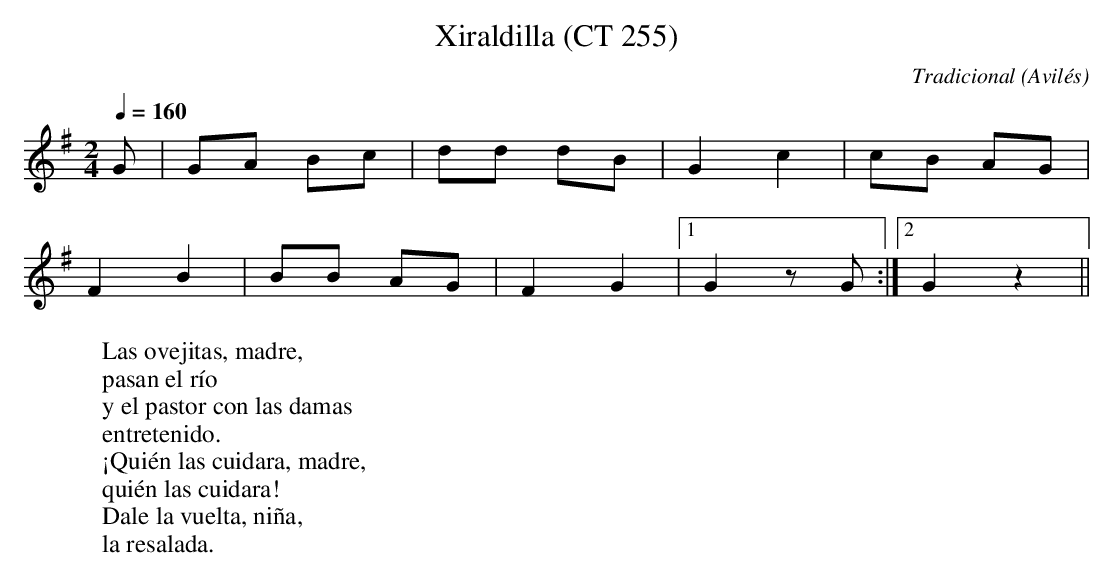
X:1
T:Xiraldilla (CT 255)
C:Tradicional
O:Avilés
M:2/4
L:1/8
Q:1/4=160
W:Las ovejitas, madre,
W:pasan el río
W:y el pastor con las damas
W:entretenido.
W:¡Quién las cuidara, madre,
W:quién las cuidara!
W:Dale la vuelta, niña,
W:la resalada.
K:G
G|GA Bc|dd dB|G2 c2|cB AG|
F2 B2|BB AG|F2 G2|[1 G2 zG :|[2 G2 z2||
